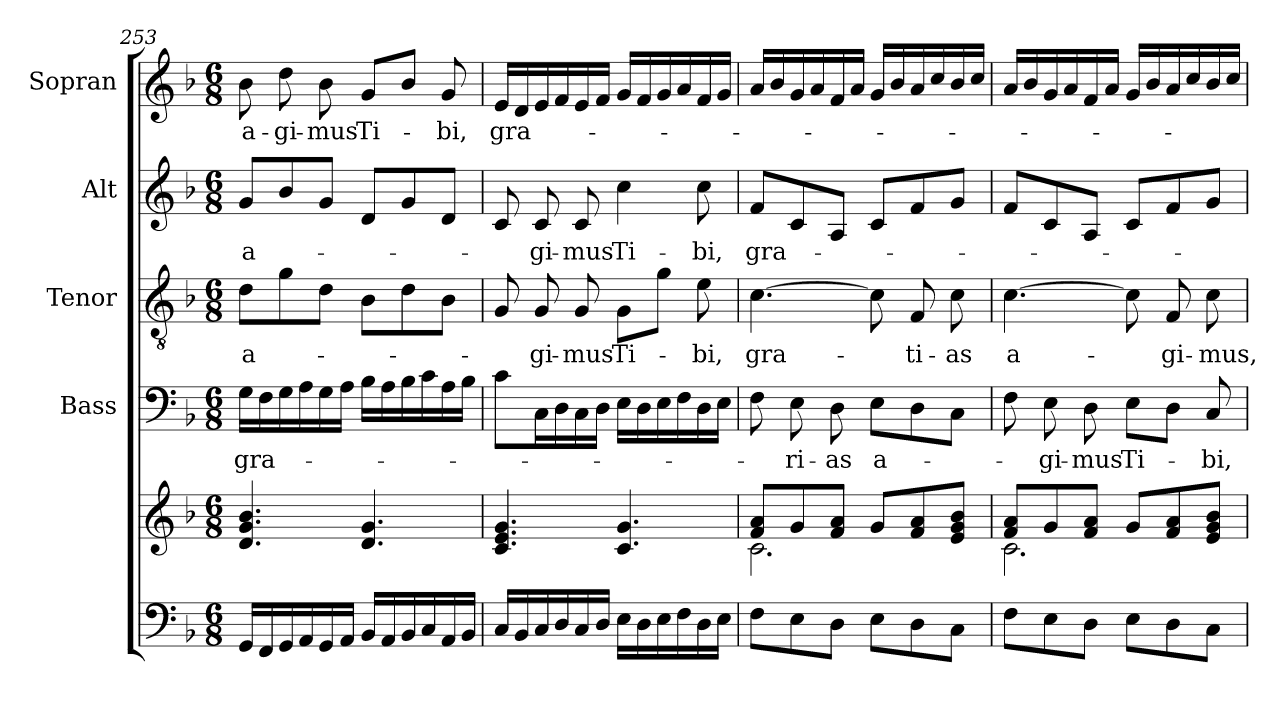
**kern	**kern	**kern	**text	**kern	**text	**kern	**text	**kern	**text
*part5	*part5	*part4	*part4	*part3	*part3	*part2	*part2	*part1	*part1
*staff6	*staff5	*staff4	*staff4	*staff3	*staff3	*staff2	*staff2	*staff1	*staff1
*	*	*I"Bass	*	*I"Tenor	*	*I"Alt	*	*I"Sopran	*
*	*	*I'B.	*	*I'T.	*	*I'A.	*	*I'S.	*
*clefF4	*clefG2	*clefF4	*	*clefGv2	*	*clefG2	*	*clefG2	*
*k[b-]	*k[b-]	*k[b-]	*	*k[b-]	*	*k[b-]	*	*k[b-]	*
*F:	*F:	*F:	*	*F:	*	*F:	*	*F:	*
*M6/8	*M6/8	*M6/8	*	*M6/8	*	*M6/8	*	*M6/8	*
=253	=253	=253	=253	=253	=253	=253	=253	=253	=253
!	!	!	!LO:LY:b	!	!LO:LY:b	!	!LO:LY:b	!	!LO:LY:b
16GG/LL	4.d/ 4.g/ 4.b-/	16G\LL	gra-	8d\L	a-	8g/L	a-	8b-\	a-
16FF/	.	16F\	.	.	.	.	.	.	.
!	!	!	!	!	!	!	!	!	!LO:LY:b
16GG/	.	16G\	.	8g\	.	8b-/	.	8dd\	-gi-
16AA/	.	16A\	.	.	.	.	.	.	.
!	!	!	!	!	!	!	!	!	!LO:LY:b
16GG/	.	16G\	.	8d\J	.	8g/J	.	8b-\	-mus
16AA/JJ	.	16A\JJ	.	.	.	.	.	.	.
!	!	!	!	!	!	!	!	!	!LO:LY:b
16BB-/LL	4.d/ 4.g/	16B-\LL	.	8B-\L	.	8d/L	.	8g/L	Ti-
16AA/	.	16A\	.	.	.	.	.	.	.
16BB-/	.	16B-\	.	8d\	.	8g/	.	8b-/J	.
16C/	.	16c\	.	.	.	.	.	.	.
!	!	!	!	!	!	!	!	!	!LO:LY:b
16AA/	.	16A\	.	8B-\J	.	8d/J	.	8g/	-bi,
16BB-/JJ	.	16B-\JJ	.	.	.	.	.	.	.
!!LO:LB:g=z
=254	=254	=254	=254	=254	=254	=254	=254	=254	=254
!	!	!	!	!	!	!	!	!	!LO:LY:b
16C/LL	4.c/ 4.e/ 4.g/	8c\L	.	8G/	.	8c/	.	16e/LL	gra-
16BB-/	.	.	.	.	.	.	.	16d/	.
!	!	!	!	!	!LO:LY:b	!	!LO:LY:b	!	!
16C/	.	16C\L	.	8G/	-gi-	8c/	-gi-	16e/	.
16D/	.	16D\	.	.	.	.	.	16f/	.
!	!	!	!	!	!LO:LY:b	!	!LO:LY:b	!	!
16C/	.	16C\	.	8G/	-mus	8c/	-mus	16e/	.
16D/JJ	.	16D\JJ	.	.	.	.	.	16f/JJ	.
!	!	!	!	!	!LO:LY:b	!	!LO:LY:b	!	!
16E\LL	4.c/ 4.g/	16E\LL	.	8G\L	Ti-	4cc\	Ti-	16g/LL	.
16D\	.	16D\	.	.	.	.	.	16f/	.
16E\	.	16E\	.	8g\J	.	.	.	16g/	.
16F\	.	16F\	.	.	.	.	.	16a/	.
!	!	!	!	!	!LO:LY:b	!	!LO:LY:b	!	!
16D\	.	16D\	.	8e\	-bi,	8cc\	-bi,	16f/	.
16E\JJ	.	16E\JJ	.	.	.	.	.	16g/JJ	.
=255	=255	=255	=255	=255	=255	=255	=255	=255	=255
*	*^	*	*	*	*	*	*	*	*
!	!	!	!	!	!	!LO:LY:b	!	!LO:LY:b	!	!
8F\L	8f/ 8a/L	2.c\	8F\	.	[4.c\	gra-	8f/L	gra-	16a/LL	.
.	.	.	.	.	.	.	.	.	16b-/	.
!	!	!	!	!LO:LY:b	!	!	!	!	!	!
8E\	8g/	.	8E\	-ri-	.	.	8c/	.	16g/	.
.	.	.	.	.	.	.	.	.	16a/	.
!	!	!	!	!LO:LY:b	!	!	!	!	!	!
8D\J	8f/ 8a/J	.	8D\	-as	.	.	8A/J	.	16f/	.
.	.	.	.	.	.	.	.	.	16a/JJ	.
!	!	!	!	!LO:LY:b	!	!	!	!	!	!
8E\L	8g/L	.	8E\L	a-	8c\]	.	8c/L	.	16g/LL	.
.	.	.	.	.	.	.	.	.	16b-/	.
!	!	!	!	!	!	!LO:LY:b	!	!	!	!
8D\	8f/ 8a/	.	8D\	.	8F/	-ti-	8f/	.	16a/	.
.	.	.	.	.	.	.	.	.	16cc/	.
!	!	!	!	!	!	!LO:LY:b	!	!	!	!
8C\J	8e/ 8g/ 8b-/J	.	8C\J	.	8c\	-as	8g/J	.	16b-/	.
.	.	.	.	.	.	.	.	.	16cc/JJ	.
=256	=256	=256	=256	=256	=256	=256	=256	=256	=256	=256
!	!	!	!	!	!	!LO:LY:b	!	!	!	!
8F\L	8f/ 8a/L	2.c\	8F\	.	[4.c\	a-	8f/L	.	16a/LL	.
.	.	.	.	.	.	.	.	.	16b-/	.
!	!	!	!	!LO:LY:b	!	!	!	!	!	!
8E\	8g/	.	8E\	-gi-	.	.	8c/	.	16g/	.
.	.	.	.	.	.	.	.	.	16a/	.
!	!	!	!	!LO:LY:b	!	!	!	!	!	!
8D\J	8f/ 8a/J	.	8D\	-mus	.	.	8A/J	.	16f/	.
.	.	.	.	.	.	.	.	.	16a/JJ	.
!	!	!	!	!LO:LY:b	!	!	!	!	!	!
8E\L	8g/L	.	8E\L	Ti-	8c\]	.	8c/L	.	16g/LL	.
.	.	.	.	.	.	.	.	.	16b-/	.
!	!	!	!	!	!	!LO:LY:b	!	!	!	!
8D\	8f/ 8a/	.	8D\J	.	8F/	-gi-	8f/	.	16a/	.
.	.	.	.	.	.	.	.	.	16cc/	.
!	!	!	!	!LO:LY:b	!	!LO:LY:b	!	!	!	!
8C\J	8e/ 8g/ 8b-/J	.	8C/	-bi,	8c\	-mus,	8g/J	.	16b-/	.
.	.	.	.	.	.	.	.	.	16cc/JJ	.
*	*v	*v	*	*	*	*	*	*	*	*
=	=	=	=	=	=	=	=	=	=
*-	*-	*-	*-	*-	*-	*-	*-	*-	*-
